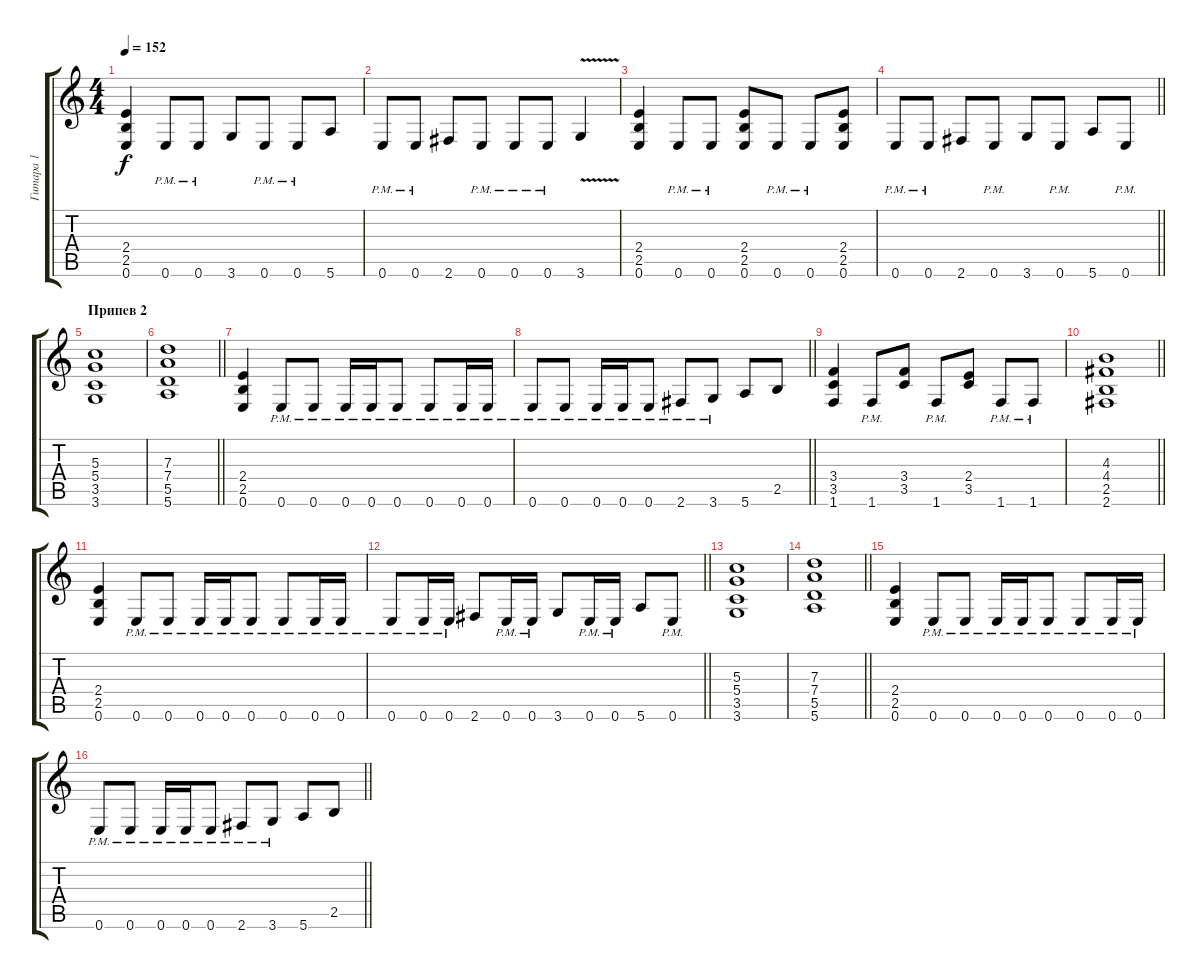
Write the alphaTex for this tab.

\track ("Гитара 1" "Гитара 1") {instrument distortionguitar}
\staff {score tabs}
\tuning (E4 B3 G3 D3 A2 E2) {hide}
\ts (4 4)
\tempo 152
\clef g2
\ks c
(2.4 2.5 0.6).4{dy f} 0.6{pm}.8 0.6{pm}.8 3.6.8 0.6{pm}.8 0.6{pm}.8 5.6.8 |
0.6{pm}.8 0.6{pm}.8 2.6.8 0.6{pm}.8 0.6{pm}.8 0.6{pm}.8 3.6{v}.4 |
(2.4 2.5 0.6).4 0.6{pm}.8 0.6{pm}.8 (2.4 2.5 0.6).8 0.6{pm}.8 0.6{pm}.8 (2.4 2.5 0.6).8 |
\barLineRight lightlight
0.6{pm}.8 0.6{pm}.8 2.6.8 0.6{pm}.8 3.6.8 0.6{pm}.8 5.6.8 0.6{pm}.8 |
\section ("" "Припев 2")
(5.3 5.4 3.5 3.6).1 |
\barLineRight lightlight
(7.3 7.4 5.5 5.6).1 |
(2.4 2.5 0.6).4 0.6{pm}.8 0.6{pm}.8 0.6{pm}.16 0.6{pm}.16 0.6{pm}.8 0.6{pm}.8 0.6{pm}.16 0.6{pm}.16 |
\barLineRight lightlight
0.6{pm}.8 0.6{pm}.8 0.6{pm}.16 0.6{pm}.16 0.6{pm}.8 2.6{pm}.8 3.6{pm}.8 5.6.8 2.5.8 |
(3.4 3.5 1.6).4 1.6{pm}.8 (3.4 3.5).8 1.6{pm}.8 (2.4 3.5).8 1.6{pm}.8 1.6{pm}.8 |
\barLineRight lightlight
(4.3 4.4 2.5 2.6).1 |
(2.4 2.5 0.6).4 0.6{pm}.8 0.6{pm}.8 0.6{pm}.16 0.6{pm}.16 0.6{pm}.8 0.6{pm}.8 0.6{pm}.16 0.6{pm}.16 |
\barLineRight lightlight
0.6{pm}.8 0.6{pm}.16 0.6{pm}.16 2.6.8 0.6{pm}.16 0.6{pm}.16 3.6.8 0.6{pm}.16 0.6{pm}.16 5.6.8 0.6{pm}.8 |
(5.3 5.4 3.5 3.6).1 |
\barLineRight lightlight
(7.3 7.4 5.5 5.6).1 |
(2.4 2.5 0.6).4 0.6{pm}.8 0.6{pm}.8 0.6{pm}.16 0.6{pm}.16 0.6{pm}.8 0.6{pm}.8 0.6{pm}.16 0.6{pm}.16 |
\barLineRight lightlight
0.6{pm}.8 0.6{pm}.8 0.6{pm}.16 0.6{pm}.16 0.6{pm}.8 2.6{pm}.8 3.6{pm}.8 5.6.8 2.5.8
